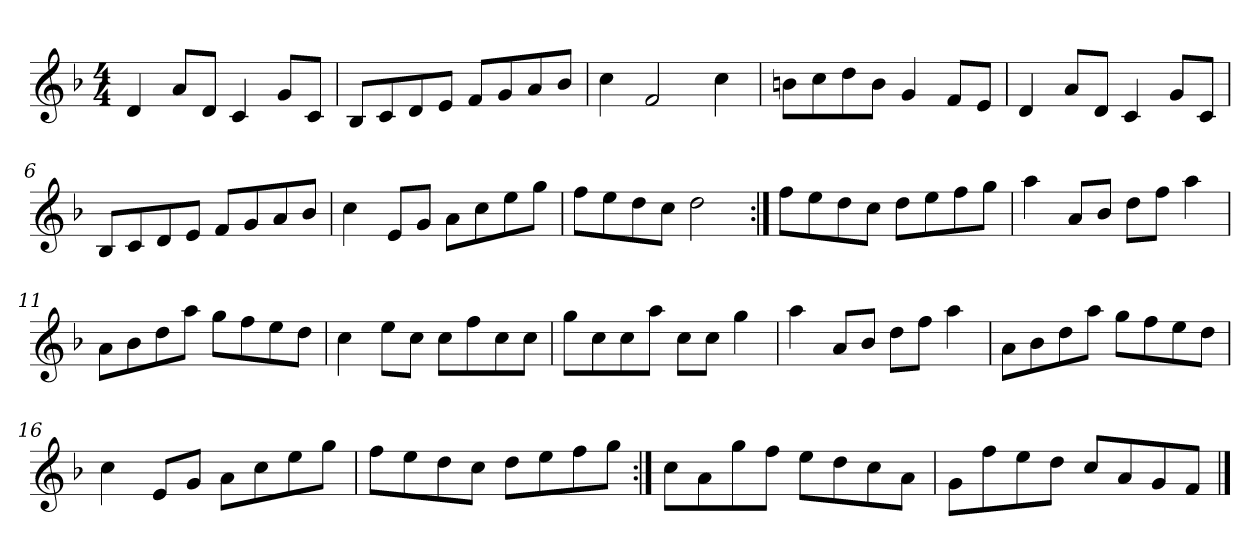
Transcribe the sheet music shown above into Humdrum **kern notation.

**kern
*part1
*staff1
*clefG2
*k[b-]
*d:
*M4/4
=1
4d/
8a/L
8d/J
4c/
8g/L
8c/J
=2
8B-/L
8c/
8d/
8e/J
8f/L
8g/
8a/
8b-/J
=3
4cc\
2f/
4cc\
=4
8bn\L
8cc\
8dd\
8b\J
4g/
8f/L
8e/J
!!LO:LB:g=z
=5
4d/
8a/L
8d/J
4c/
8g/L
8c/J
=6
8B-/L
8c/
8d/
8e/J
8f/L
8g/
8a/
8b-/J
=7
4cc\
8e/L
8g/J
8a\L
8cc\
8ee\
8gg\J
=8
8ff\L
8ee\
8dd\
8cc\J
2dd\
=9:|!
8ff\L
8ee\
8dd\
8cc\J
8dd\L
8ee\
8ff\
8gg\J
!!LO:LB:g=z
=10
4aa\
8a/L
8b-/J
8dd\L
8ff\J
4aa\
=11
8a\L
8b-\
8dd\
8aa\J
8gg\L
8ff\
8ee\
8dd\J
=12
4cc\
8ee\L
8cc\J
8cc\L
8ff\
8cc\
8cc\J
=13
8gg\L
8cc\
8cc\
8aa\J
8cc\L
8cc\J
4gg\
!!LO:LB:g=z
=14
4aa\
8a/L
8b-/J
8dd\L
8ff\J
4aa\
=15
8a\L
8b-\
8dd\
8aa\J
8gg\L
8ff\
8ee\
8dd\J
=16
4cc\
8e/L
8g/J
8a\L
8cc\
8ee\
8gg\J
=17
8ff\L
8ee\
8dd\
8cc\J
8dd\L
8ee\
8ff\
8gg\J
!!LO:LB:g=z
=18:|!
8cc\L
8a\
8gg\
8ff\J
8ee\L
8dd\
8cc\
8a\J
=19
8g\L
8ff\
8ee\
8dd\J
8cc/L
8a/
8g/
8f/J
==
*-
